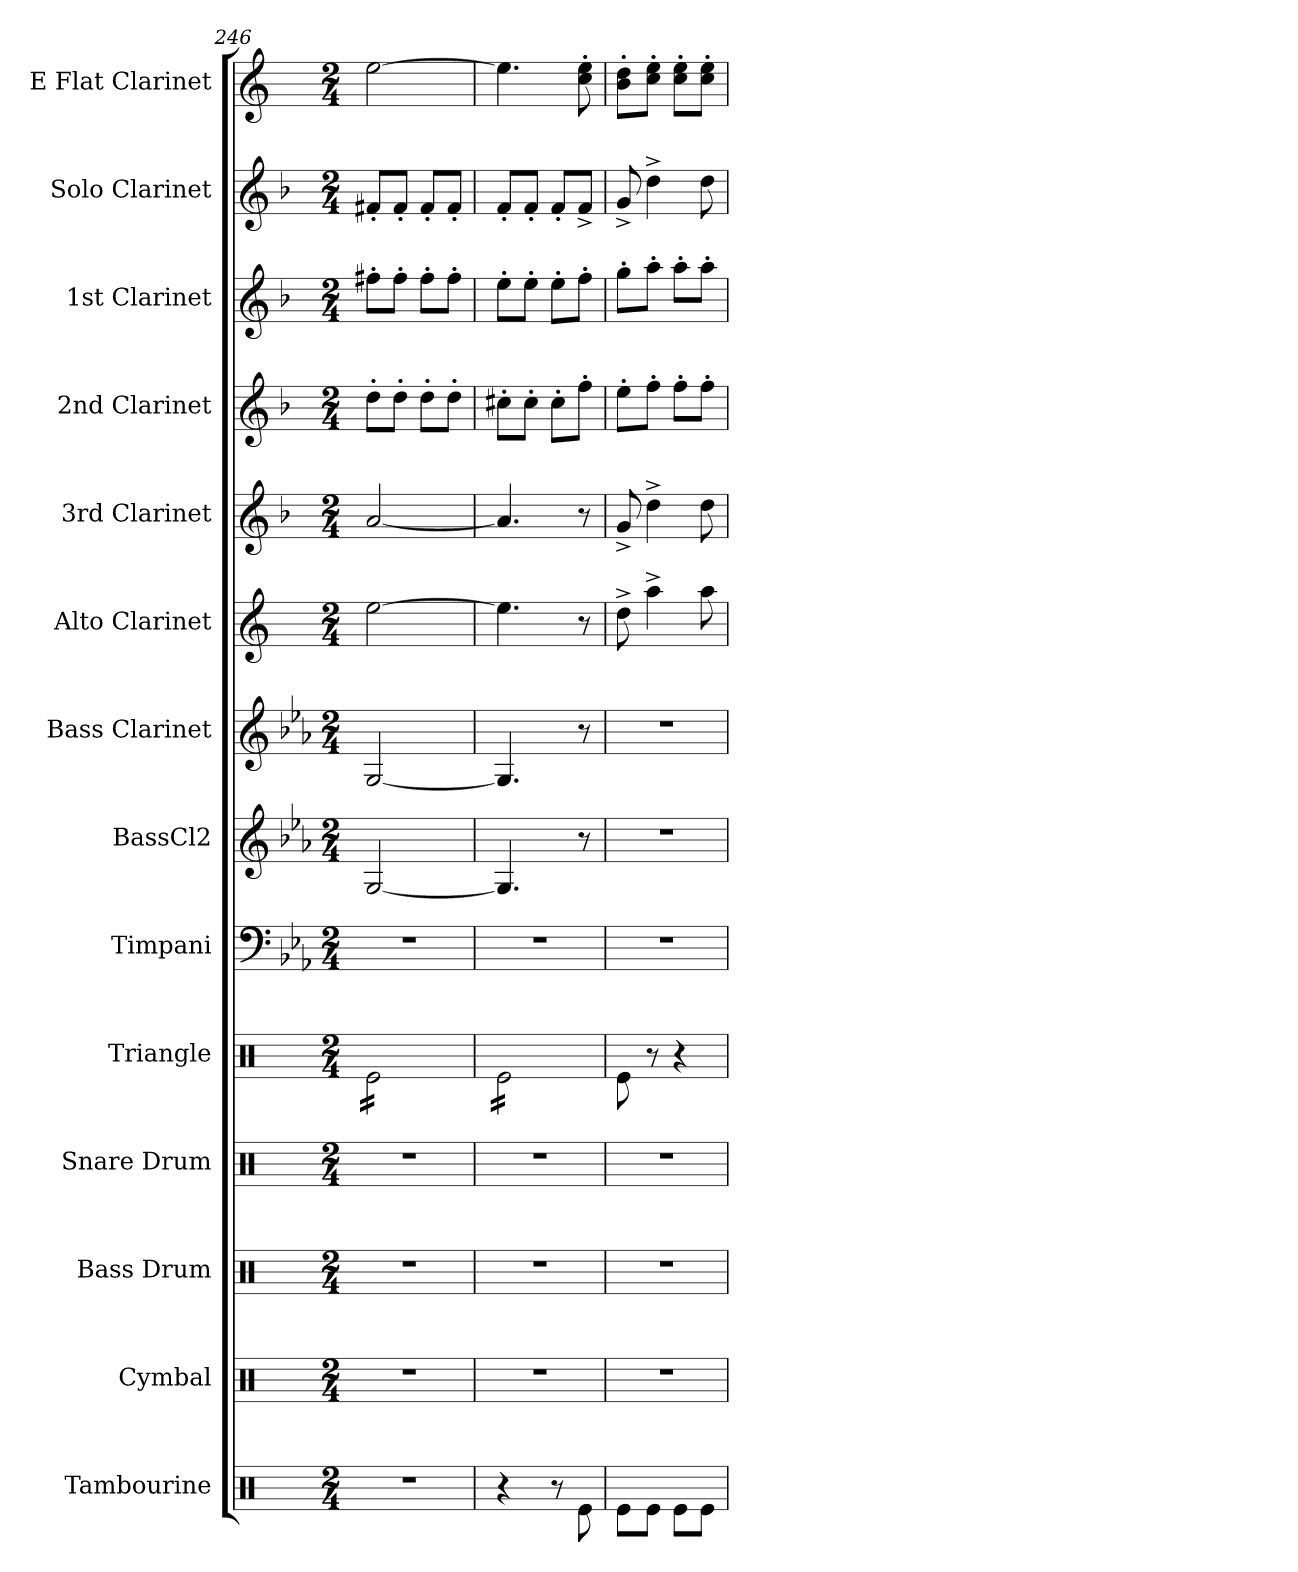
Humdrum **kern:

**kern	**kern	**kern	**kern	**kern	**kern	**kern	**kern	**kern	**kern	**kern	**kern	**kern	**kern
*part14	*part13	*part12	*part11	*part10	*part9	*part8	*part7	*part6	*part5	*part4	*part3	*part2	*part1
*staff14	*staff13	*staff12	*staff11	*staff10	*staff9	*staff8	*staff7	*staff6	*staff5	*staff4	*staff3	*staff2	*staff1
*I"Tambourine	*I"Cymbal	*I"Bass Drum	*I"Snare Drum	*I"Triangle	*I"Timpani	*I"BassCl2	*I"Bass Clarinet	*I"Alto Clarinet	*I"3rd Clarinet	*I"2nd Clarinet	*I"1st Clarinet	*I"Solo Clarinet	*I"E Flat Clarinet
*I'Tamb.	*I'Cym.	*I'B. Dr.	*I'Sn. Dr.	*I'Trgl.	*I'Timp.	*I'B. Cl2	*I'B. Cl.	*I'A. Cl.	*I'3rdCl.	*I'2nd Cl.	*I'1stCl.	*I'SoloCl.	*
*clefX	*clefX	*clefX	*clefX	*clefX	*clefF4	*clefG2	*clefG2	*clefG2	*clefG2	*clefG2	*clefG2	*clefG2	*clefG2
*	*	*	*	*	*	*ITrd8c14	*ITrd8c14	*ITrd5c9	*ITrd1c2	*ITrd1c2	*ITrd1c2	*ITrd1c2	*ITrd-2c-3
*k[]	*k[]	*k[]	*k[]	*k[]	*k[b-e-a-]	*k[b-e-a-]	*k[b-e-a-]	*k[b-e-a-]	*k[b-e-a-]	*k[b-e-a-]	*k[b-e-a-]	*k[b-e-a-]	*k[b-e-a-]
*M2/4	*M2/4	*M2/4	*M2/4	*M2/4	*M2/4	*M2/4	*M2/4	*M2/4	*M2/4	*M2/4	*M2/4	*M2/4	*M2/4
=246	=246	=246	=246	=246	=246	=246	=246	=246	=246	=246	=246	=246	=246
*	*	*	*	*tremolo	*	*	*	*	*	*	*	*	*
2r	2r	2r	2r	16Re\LL	2r	[2GG/	[2GG/	[2g\	[2g/	8cc'\L	8een'\L	8en'/L	[2gg\
.	.	.	.	16Re\	.	.	.	.	.	.	.	.	.
.	.	.	.	16Re\	.	.	.	.	.	8cc'\J	8ee'\J	8e'/J	.
.	.	.	.	16Re\	.	.	.	.	.	.	.	.	.
.	.	.	.	16Re\	.	.	.	.	.	8cc'\L	8ee'\L	8e'/L	.
.	.	.	.	16Re\	.	.	.	.	.	.	.	.	.
.	.	.	.	16Re\	.	.	.	.	.	8cc'\J	8ee'\J	8e'/J	.
.	.	.	.	16Re\JJ	.	.	.	.	.	.	.	.	.
=247	=247	=247	=247	=247	=247	=247	=247	=247	=247	=247	=247	=247	=247
4r	2r	2r	2r	16Re\LL	2r	4.GG/]	4.GG/]	4.g\]	4.g/]	8bn'\L	8dd'\L	8e-'/L	4.gg\]
.	.	.	.	16Re\	.	.	.	.	.	.	.	.	.
.	.	.	.	16Re\	.	.	.	.	.	8b'\J	8dd'\J	8e-'/J	.
.	.	.	.	16Re\	.	.	.	.	.	.	.	.	.
8r	.	.	.	16Re\	.	.	.	.	.	8b'\L	8dd'\L	8e-'/L	.
.	.	.	.	16Re\	.	.	.	.	.	.	.	.	.
8Re\	.	.	.	16Re\	.	8r	8r	8r	8r	8ee-'\J	8ee-'\J	8e-^/J	8ee-\' 8gg\'
.	.	.	.	16Re\JJ	.	.	.	.	.	.	.	.	.
*	*	*	*	*Xtremolo	*	*	*	*	*	*	*	*	*
=248	=248	=248	=248	=248	=248	=248	=248	=248	=248	=248	=248	=248	=248
8Re\L	2r	2r	2r	8Re\	2r	2r	2r	8f^\	8f^/	8dd'\L	8ff'\L	8f^/	8dd\' 8ff\'L
8Re\J	.	.	.	8r	.	.	.	4cc^\	4cc^\	8ee-'\J	8gg'\J	4cc^\	8ee-\' 8gg\'J
8Re\L	.	.	.	4r	.	.	.	.	.	8ee-'\L	8gg'\L	.	8ee-\' 8gg\'L
8Re\J	.	.	.	.	.	.	.	8cc\	8cc\	8ee-'\J	8gg'\J	8cc\	8ee-\' 8gg\'J
=	=	=	=	=	=	=	=	=	=	=	=	=	=
*-	*-	*-	*-	*-	*-	*-	*-	*-	*-	*-	*-	*-	*-
